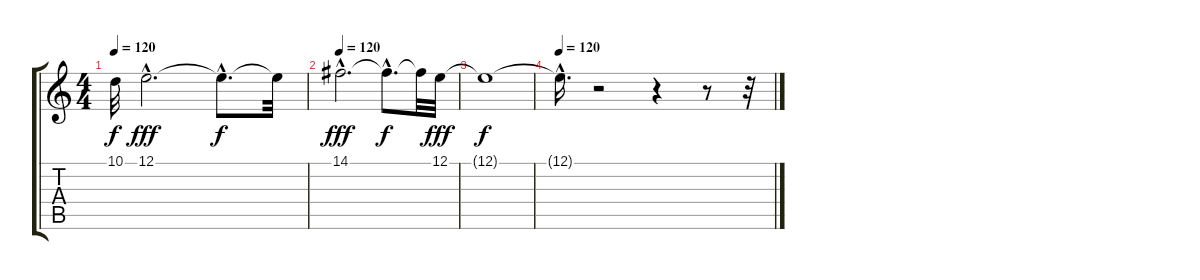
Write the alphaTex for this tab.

\track "" {instrument choiraahs}
\staff {score tabs}
\tuning (E4 B3 G3 D3 A2 E2) {hide}
\ts (4 4)
\tempo 120
\clef g2
\ks c
10.1{t}.32{dy f} 12.1{hac}.2{d dy fff} 12.1{hac t}.8{d dy f} 12.1{t}.32 |
\tempo 120
14.1{hac}.2{d dy fff} 14.1{hac t}.8{d dy f} 14.1{t}.32 12.1.32{dy fff} |
12.1{t}.1{dy f} |
\tempo 120
12.1{hac t}.16{d} r.2 r.4 r.8 r.32
